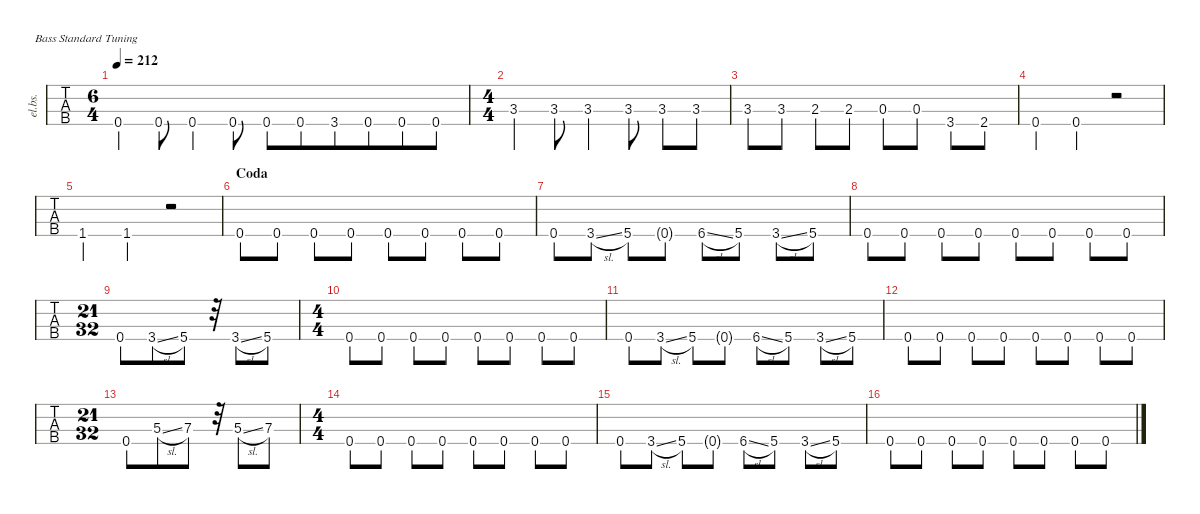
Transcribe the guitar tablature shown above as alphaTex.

\defaultSystemsLayout 4
\hideDynamics
\bracketExtendMode nobrackets
\track ("Bass" "el.bs.") {defaultSystemsLayout 4 multiBarRest instrument electricbassfinger}
\staff {tabs}
\tuning (G2 D2 A1 E1)
\ts (6 4)
\beaming (8 6 6)
\tempo 212
\clef f4
\ks c
0.4{ac}.4{dy f} 0.4.8 0.4.4 0.4.8 0.4.8 0.4.8 3.4.8 0.4.8 0.4.8 0.4.8 |
\ts (4 4)
\beaming (8 2 2 2 2)
3.3{ac}.4 3.3.8 3.3{ac}.4 3.3.8 3.3.8 3.3.8 |
3.3.8 3.3.8 2.3.8 2.3.8 0.3.8 0.3.8 3.4.8 2.4{acc #}.8 |
0.4{ac st}.4 0.4{ac}.4 r.2 |
1.4{ac st}.4 1.4{ac}.4 r.2 |
\section ("" "Coda")
0.4.8 0.4.8 0.4.8 0.4.8 0.4.8 0.4.8 0.4.8 0.4.8 |
0.4.8 3.4{sl}.8 5.4.8 0.4{g}.8 6.4{sl acc #}.8 5.4.8 3.4{sl}.8 5.4.8 |
0.4.8 0.4.8 0.4.8 0.4.8 0.4.8 0.4.8 0.4.8 0.4.8 |
\ts (21 32)
\beaming (8 3 2)
0.4.8 3.4{sl}.8 5.4.8 r.32 3.4{sl}.8 5.4.8 |
\ts (4 4)
\beaming (8 2 2 2 2)
0.4.8 0.4.8 0.4.8 0.4.8 0.4.8 0.4.8 0.4.8 0.4.8 |
0.4.8 3.4{sl}.8 5.4.8 0.4{g}.8 6.4{sl acc #}.8 5.4.8 3.4{sl}.8 5.4.8 |
0.4.8 0.4.8 0.4.8 0.4.8 0.4.8 0.4.8 0.4.8 0.4.8 |
\ts (21 32)
\beaming (8 3 2)
0.4.8 5.3{sl}.8 7.3.8 r.32 5.3{sl}.8 7.3.8 |
\ts (4 4)
\beaming (8 2 2 2 2)
0.4.8 0.4.8 0.4.8 0.4.8 0.4.8 0.4.8 0.4.8 0.4.8 |
0.4.8 3.4{sl}.8 5.4.8 0.4{g}.8 6.4{sl acc #}.8 5.4.8 3.4{sl}.8 5.4.8 |
0.4.8 0.4.8 0.4.8 0.4.8 0.4.8 0.4.8 0.4.8 0.4.8
